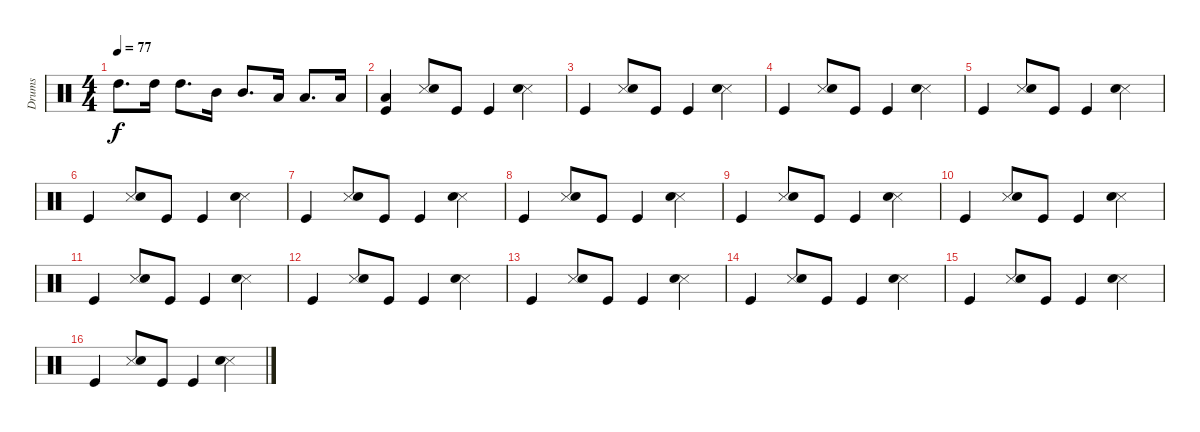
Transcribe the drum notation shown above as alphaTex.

\track ("Drums" "Drums") {instrument percussion}
\staff {score}
\articulation defaults
\ts (4 4)
\tempo 77
\clef neutral
\ks c "High Tom (hit)".8{d dy f} "High Tom (hit)".16 "High Tom (hit)".8{d} "Mid Tom (hit)".16 "Mid Tom (hit)".8{d} "Low Tom (hit)".16 "Low Tom (hit)".8{d} "Low Floor Tom (hit)".16
|
("Low Floor Tom (hit)" "Kick (hit)").4 ("Snare (side stick) 3" "Snare (hit) 2").8 "Kick (hit)".8 "Kick (hit)".4 ("Snare (side stick) 3" "Snare (hit) 2").4 |
"Kick (hit)".4 ("Snare (side stick) 3" "Snare (hit) 2").8 "Kick (hit)".8 "Kick (hit)".4 ("Snare (side stick) 3" "Snare (hit) 2").4 |
"Kick (hit)".4 ("Snare (side stick) 3" "Snare (hit) 2").8 "Kick (hit)".8 "Kick (hit)".4 ("Snare (side stick) 3" "Snare (hit) 2").4 |
"Kick (hit)".4 ("Snare (side stick) 3" "Snare (hit) 2").8 "Kick (hit)".8 "Kick (hit)".4 ("Snare (side stick) 3" "Snare (hit) 2").4 |
"Kick (hit)".4 ("Snare (side stick) 3" "Snare (hit) 2").8 "Kick (hit)".8 "Kick (hit)".4 ("Snare (side stick) 3" "Snare (hit) 2").4 |
"Kick (hit)".4 ("Snare (side stick) 3" "Snare (hit) 2").8 "Kick (hit)".8 "Kick (hit)".4 ("Snare (side stick) 3" "Snare (hit) 2").4 |
"Kick (hit)".4 ("Snare (side stick) 3" "Snare (hit) 2").8 "Kick (hit)".8 "Kick (hit)".4 ("Snare (side stick) 3" "Snare (hit) 2").4 |
"Kick (hit)".4 ("Snare (side stick) 3" "Snare (hit) 2").8 "Kick (hit)".8 "Kick (hit)".4 ("Snare (side stick) 3" "Snare (hit) 2").4 |
"Kick (hit)".4 ("Snare (side stick) 3" "Snare (hit) 2").8 "Kick (hit)".8 "Kick (hit)".4 ("Snare (side stick) 3" "Snare (hit) 2").4 |
"Kick (hit)".4 ("Snare (side stick) 3" "Snare (hit) 2").8 "Kick (hit)".8 "Kick (hit)".4 ("Snare (side stick) 3" "Snare (hit) 2").4 |
"Kick (hit)".4 ("Snare (side stick) 3" "Snare (hit) 2").8 "Kick (hit)".8 "Kick (hit)".4 ("Snare (side stick) 3" "Snare (hit) 2").4 |
"Kick (hit)".4 ("Snare (side stick) 3" "Snare (hit) 2").8 "Kick (hit)".8 "Kick (hit)".4 ("Snare (side stick) 3" "Snare (hit) 2").4 |
"Kick (hit)".4 ("Snare (side stick) 3" "Snare (hit) 2").8 "Kick (hit)".8 "Kick (hit)".4 ("Snare (side stick) 3" "Snare (hit) 2").4 |
"Kick (hit)".4 ("Snare (side stick) 3" "Snare (hit) 2").8 "Kick (hit)".8 "Kick (hit)".4 ("Snare (side stick) 3" "Snare (hit) 2").4 |
"Kick (hit)".4 ("Snare (side stick) 3" "Snare (hit) 2").8 "Kick (hit)".8 "Kick (hit)".4 ("Snare (side stick) 3" "Snare (hit) 2").4
